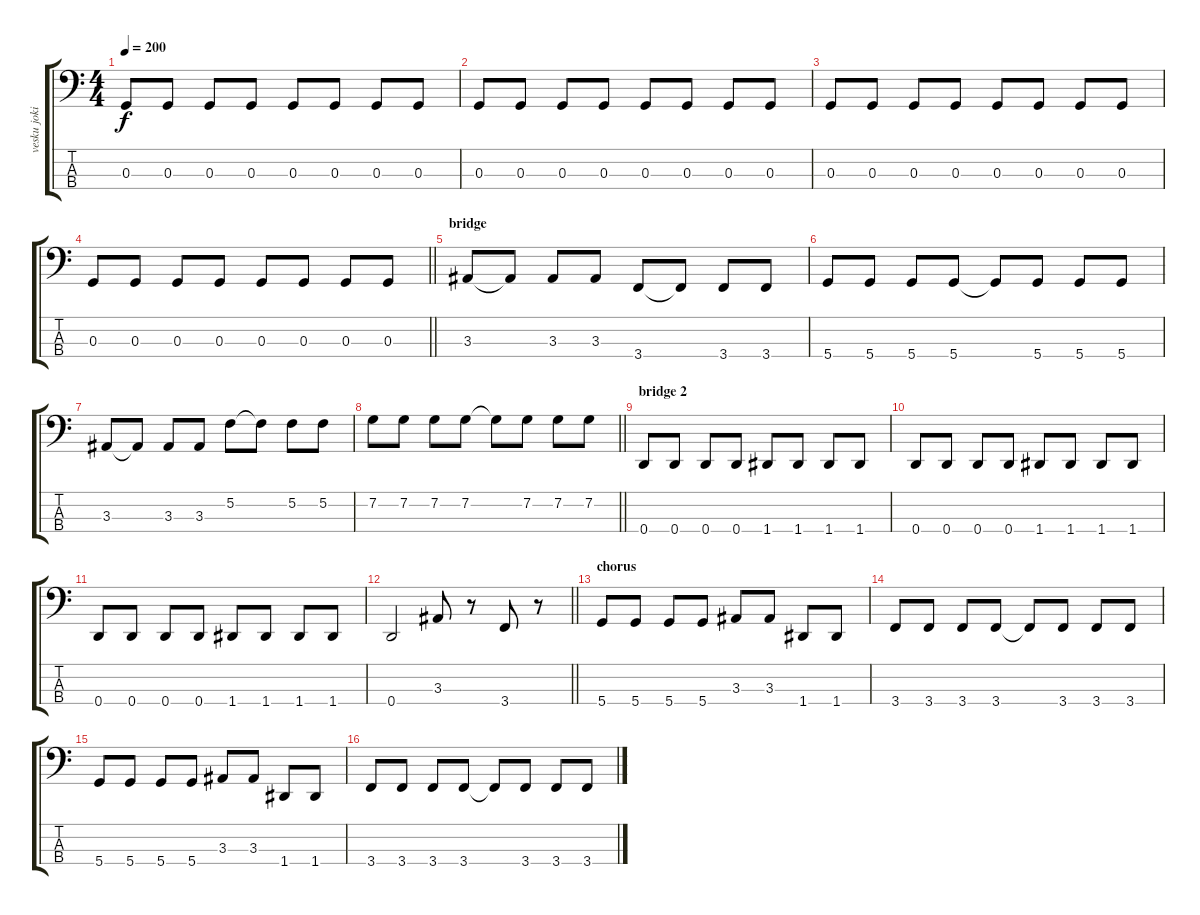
\track ("vesku jokinen" "vesku joki") {instrument electricbassfinger}
\staff {score tabs}
\tuning (F2 C2 G1 D1) {hide}
\ts (4 4)
\tempo 200
\clef f4
\ks c
0.3.8{dy f} 0.3.8 0.3.8 0.3.8 0.3.8 0.3.8 0.3.8 0.3.8 |
0.3.8 0.3.8 0.3.8 0.3.8 0.3.8 0.3.8 0.3.8 0.3.8 |
0.3.8 0.3.8 0.3.8 0.3.8 0.3.8 0.3.8 0.3.8 0.3.8 |
\barLineRight lightlight
0.3.8 0.3.8 0.3.8 0.3.8 0.3.8 0.3.8 0.3.8 0.3.8 |
\section ("" "bridge")
3.3.8 3.3{t}.8 3.3.8 3.3.8 3.4.8 3.4{t}.8 3.4.8 3.4.8 |
5.4.8 5.4.8 5.4.8 5.4.8 5.4{t}.8 5.4.8 5.4.8 5.4.8 |
3.3.8 3.3{t}.8 3.3.8 3.3.8 5.2.8 5.2{t}.8 5.2.8 5.2.8 |
\barLineRight lightlight
7.2.8 7.2.8 7.2.8 7.2.8 7.2{t}.8 7.2.8 7.2.8 7.2.8 |
\section ("" "bridge 2")
0.4.8 0.4.8 0.4.8 0.4.8 1.4.8 1.4.8 1.4.8 1.4.8 |
0.4.8 0.4.8 0.4.8 0.4.8 1.4.8 1.4.8 1.4.8 1.4.8 |
0.4.8 0.4.8 0.4.8 0.4.8 1.4.8 1.4.8 1.4.8 1.4.8 |
\barLineRight lightlight
0.4.2 3.3.8 r.8 3.4.8 r.8 |
\section ("" "chorus")
5.4.8 5.4.8 5.4.8 5.4.8 3.3.8 3.3.8 1.4.8 1.4.8 |
3.4.8 3.4.8 3.4.8 3.4.8 3.4{t}.8 3.4.8 3.4.8 3.4.8 |
5.4.8 5.4.8 5.4.8 5.4.8 3.3.8 3.3.8 1.4.8 1.4.8 |
3.4.8 3.4.8 3.4.8 3.4.8 3.4{t}.8 3.4.8 3.4.8 3.4.8
